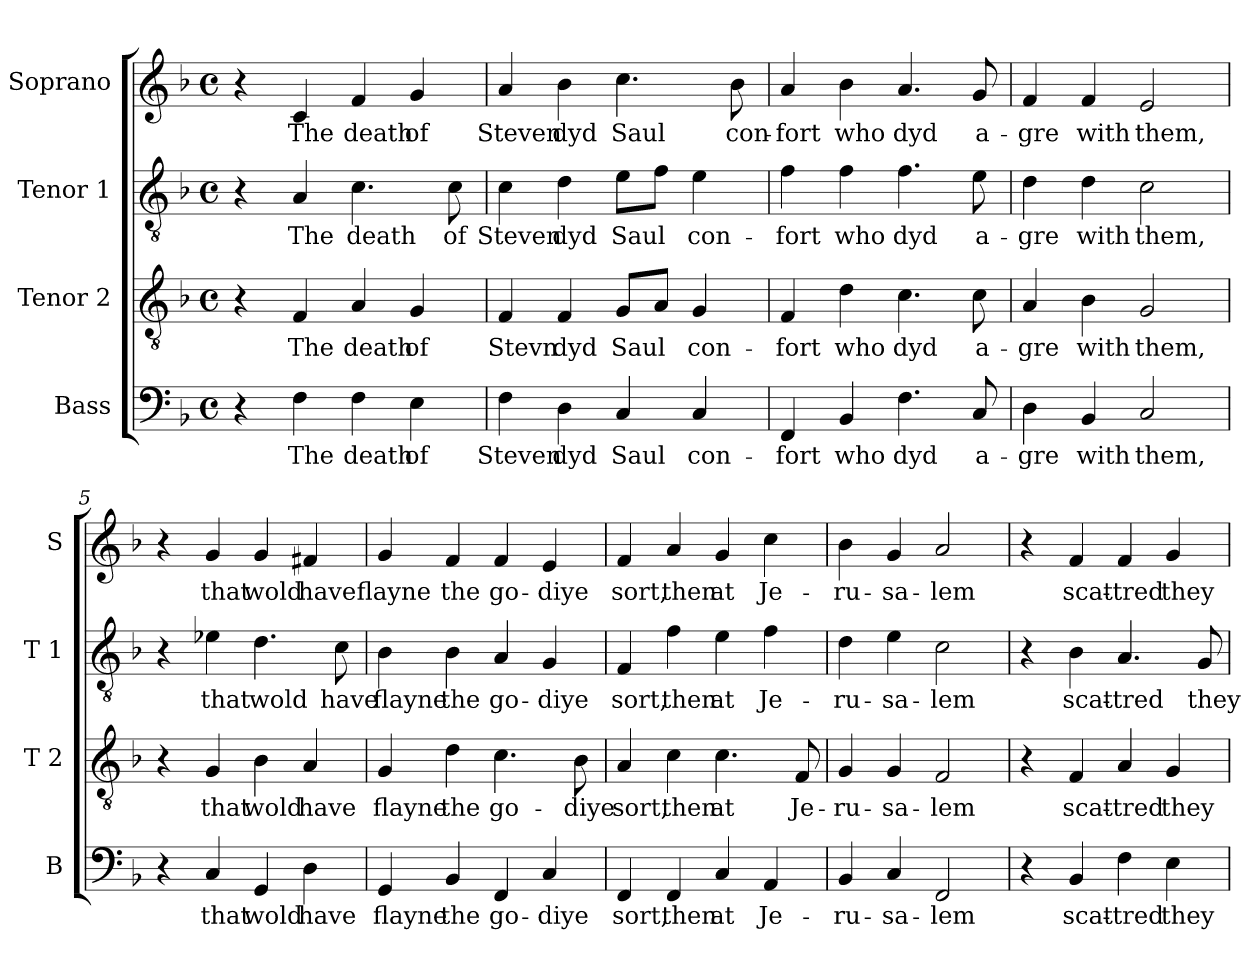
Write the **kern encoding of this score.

**kern	**text	**kern	**text	**kern	**text	**kern	**text
*part4	*part4	*part3	*part3	*part2	*part2	*part1	*part1
*staff4	*staff4	*staff3	*staff3	*staff2	*staff2	*staff1	*staff1
*I"Bass	*	*I"Tenor 2	*	*I"Tenor 1	*	*I"Soprano	*
*I'B	*	*I'T 2	*	*I'T 1	*	*I'S	*
*clefF4	*	*clefGv2	*	*clefGv2	*	*clefG2	*
*k[b-]	*	*k[b-]	*	*k[b-]	*	*k[b-]	*
*F:	*	*F:	*	*F:	*	*F:	*
*M4/4	*	*M4/4	*	*M4/4	*	*M4/4	*
*met(c)	*	*met(c)	*	*met(c)	*	*met(c)	*
=1	=1	=1	=1	=1	=1	=1	=1
4r	.	4r	.	4r	.	4r	.
!	!LO:LY:b	!	!LO:LY:b	!	!LO:LY:b	!	!LO:LY:b
4F\	The	4F/	The	4A/	The	4c/	The
!	!LO:LY:b	!	!LO:LY:b	!	!LO:LY:b	!	!LO:LY:b
4F\	death	4A/	death	4.c\	death	4f/	death
!	!LO:LY:b	!	!LO:LY:b	!	!	!	!LO:LY:b
4E\	of	4G/	of	.	.	4g/	of
!	!	!	!	!	!LO:LY:b	!	!
.	.	.	.	8c\	of	.	.
=2	=2	=2	=2	=2	=2	=2	=2
!	!LO:LY:b	!	!LO:LY:b	!	!LO:LY:b	!	!LO:LY:b
4F\	Steven	4F/	Stevn	4c\	Steven	4a/	Steven
!	!LO:LY:b	!	!LO:LY:b	!	!LO:LY:b	!	!LO:LY:b
4D\	dyd	4F/	dyd	4d\	dyd	4b-\	dyd
!	!LO:LY:b	!	!LO:LY:b	!	!LO:LY:b	!	!LO:LY:b
4C/	Saul	8G/L	Saul	8e\L	Saul	4.cc\	Saul
.	.	8A/J	.	8f\J	.	.	.
!	!LO:LY:b	!	!LO:LY:b	!	!LO:LY:b	!	!
4C/	con-	4G/	con-	4e\	con-	.	.
!	!	!	!	!	!	!	!LO:LY:b
.	.	.	.	.	.	8b-\	con-
=3	=3	=3	=3	=3	=3	=3	=3
!	!LO:LY:b	!	!LO:LY:b	!	!LO:LY:b	!	!LO:LY:b
4FF/	-fort	4F/	-fort	4f\	-fort	4a/	-fort
!	!LO:LY:b	!	!LO:LY:b	!	!LO:LY:b	!	!LO:LY:b
4BB-/	who	4d\	who	4f\	who	4b-\	who
!	!LO:LY:b	!	!LO:LY:b	!	!LO:LY:b	!	!LO:LY:b
4.F\	dyd	4.c\	dyd	4.f\	dyd	4.a/	dyd
!	!LO:LY:b	!	!LO:LY:b	!	!LO:LY:b	!	!LO:LY:b
8C/	a-	8c\	a-	8e\	a-	8g/	a-
!!LO:LB:g=z
=4	=4	=4	=4	=4	=4	=4	=4
!	!LO:LY:b	!	!LO:LY:b	!	!LO:LY:b	!	!LO:LY:b
4D\	-gre	4A/	-gre	4d\	-gre	4f/	-gre
!	!LO:LY:b	!	!LO:LY:b	!	!LO:LY:b	!	!LO:LY:b
4BB-/	with	4B-\	with	4d\	with	4f/	with
!	!LO:LY:b	!	!LO:LY:b	!	!LO:LY:b	!	!LO:LY:b
2C/	them,	2G/	them,	2c\	them,	2e/	them,
=5	=5	=5	=5	=5	=5	=5	=5
4r	.	4r	.	4r	.	4r	.
!	!LO:LY:b	!	!LO:LY:b	!	!LO:LY:b	!	!LO:LY:b
4C/	that	4G/	that	4e-X\	that	4g/	that
!	!LO:LY:b	!	!LO:LY:b	!	!LO:LY:b	!	!LO:LY:b
4GG/	wold	4B-\	wold	4.d\	wold	4g/	wold
!	!LO:LY:b	!	!LO:LY:b	!	!	!	!LO:LY:b
4D\	have	4A/	have	.	.	4f#X/	have
!	!	!	!	!	!LO:LY:b	!	!
.	.	.	.	8c\	have	.	.
=6	=6	=6	=6	=6	=6	=6	=6
!	!LO:LY:b	!	!LO:LY:b	!	!LO:LY:b	!	!LO:LY:b
4GG/	flayne	4G/	flayne	4B-\	flayne	4g/	flayne
!	!LO:LY:b	!	!LO:LY:b	!	!LO:LY:b	!	!LO:LY:b
4BB-/	the	4d\	the	4B-\	the	4f/	the
!	!LO:LY:b	!	!LO:LY:b	!	!LO:LY:b	!	!LO:LY:b
4FF/	go-	4.c\	go-	4A/	go-	4f/	go-
!	!LO:LY:b	!	!	!	!LO:LY:b	!	!LO:LY:b
4C/	-diye	.	.	4G/	-diye	4e/	-diye
!	!	!	!LO:LY:b	!	!	!	!
.	.	8B-\	-diye	.	.	.	.
=7	=7	=7	=7	=7	=7	=7	=7
!	!LO:LY:b	!	!LO:LY:b	!	!LO:LY:b	!	!LO:LY:b
4FF/	sort,	4A/	sort,	4F/	sort,	4f/	sort,
!	!LO:LY:b	!	!LO:LY:b	!	!LO:LY:b	!	!LO:LY:b
4FF/	then	4c\	then	4f\	then	4a/	then
!	!LO:LY:b	!	!LO:LY:b	!	!LO:LY:b	!	!LO:LY:b
4C/	at	4.c\	at	4e\	at	4g/	at
!	!LO:LY:b	!	!	!	!LO:LY:b	!	!LO:LY:b
4AA/	Je-	.	.	4f\	Je-	4cc\	Je-
!	!	!	!LO:LY:b	!	!	!	!
.	.	8F/	Je-	.	.	.	.
!!LO:LB:g=z
=8	=8	=8	=8	=8	=8	=8	=8
!	!LO:LY:b	!	!LO:LY:b	!	!LO:LY:b	!	!LO:LY:b
4BB-/	-ru-	4G/	-ru-	4d\	-ru-	4b-\	-ru-
!	!LO:LY:b	!	!LO:LY:b	!	!LO:LY:b	!	!LO:LY:b
4C/	-sa-	4G/	-sa-	4e\	-sa-	4g/	-sa-
!	!LO:LY:b	!	!LO:LY:b	!	!LO:LY:b	!	!LO:LY:b
2FF/	-lem	2F/	-lem	2c\	-lem	2a/	-lem
=9	=9	=9	=9	=9	=9	=9	=9
4r	.	4r	.	4r	.	4r	.
!	!LO:LY:b	!	!LO:LY:b	!	!LO:LY:b	!	!LO:LY:b
4BB-/	scat-	4F/	scat-	4B-\	scat-	4f/	scat-
!	!LO:LY:b	!	!LO:LY:b	!	!LO:LY:b	!	!LO:LY:b
4F\	-tred	4A/	-tred	4.A/	-tred	4f/	-tred
!	!LO:LY:b	!	!LO:LY:b	!	!	!	!LO:LY:b
4E\	they	4G/	they	.	.	4g/	they
!	!	!	!	!	!LO:LY:b	!	!
.	.	.	.	8G/	they	.	.
=	=	=	=	=	=	=	=
*-	*-	*-	*-	*-	*-	*-	*-
